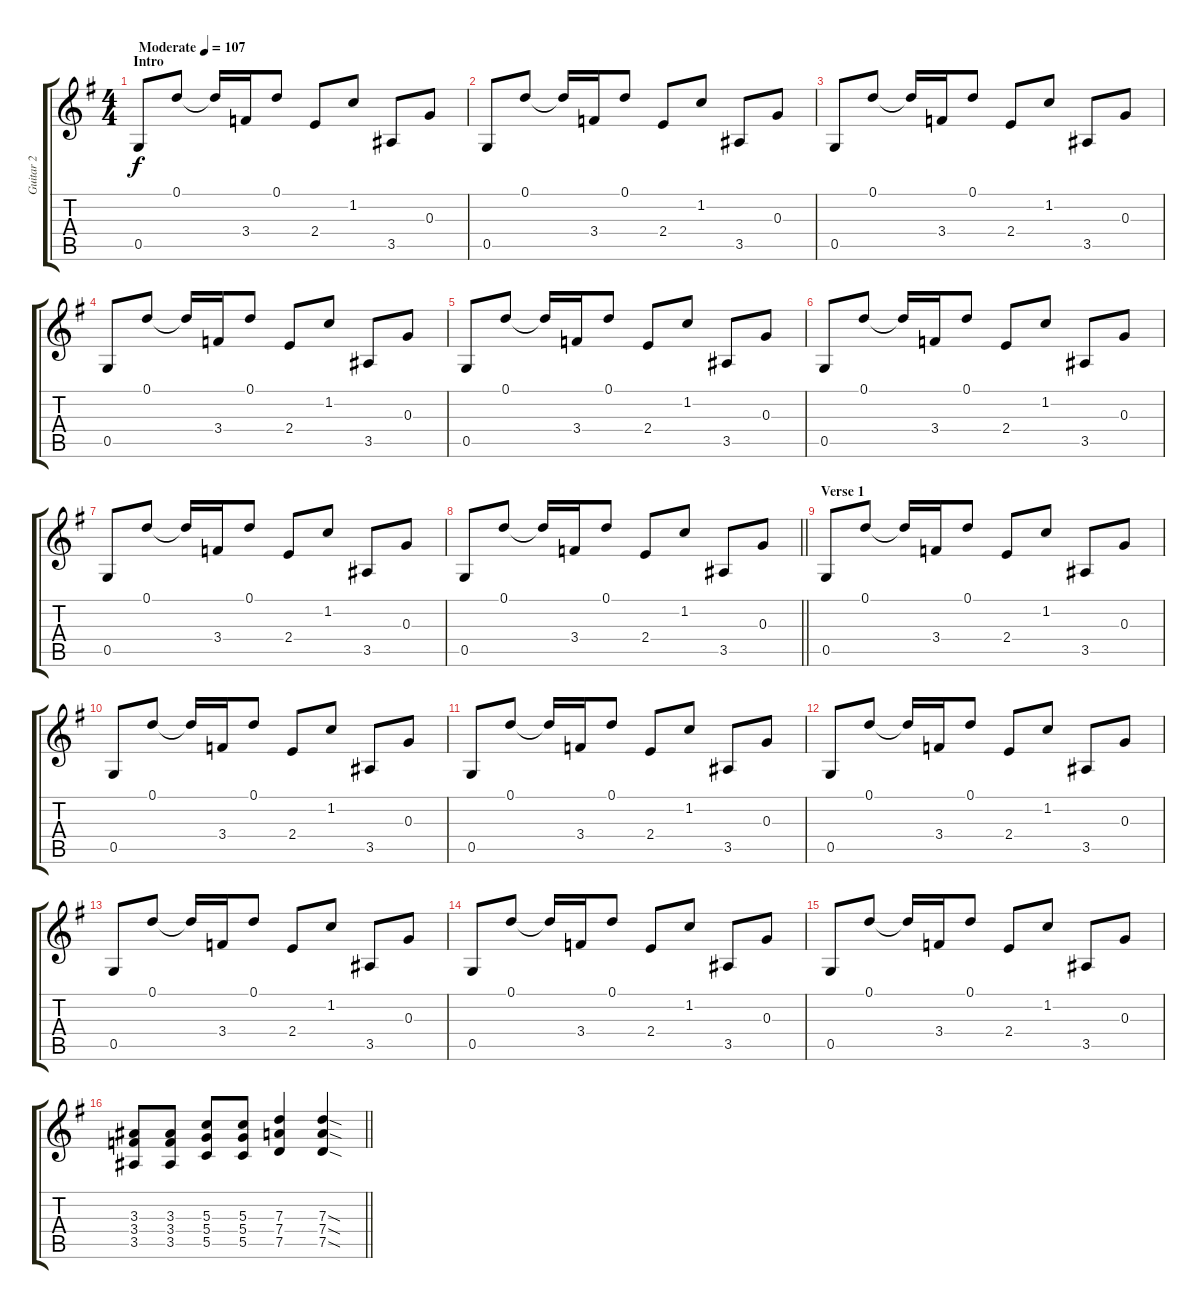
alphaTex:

\track ("Guitar 2" "Guitar 2") {instrument electricguitarclean}
\staff {score tabs}
\tuning (D4 B3 G3 D3 G2 D2) {hide}
\ts (4 4)
\section ("" "Intro")
\tempo (107 "Moderate")
\clef g2
\ks g
0.5.8{dy f instrument electricguitarclean} 0.1.8 0.1{t}.16 3.4.16 0.1.8 2.4.8 1.2.8 3.5.8 0.3.8 |
0.5.8 0.1.8 0.1{t}.16 3.4.16 0.1.8 2.4.8 1.2.8 3.5.8 0.3.8 |
0.5.8 0.1.8 0.1{t}.16 3.4.16 0.1.8 2.4.8 1.2.8 3.5.8 0.3.8 |
0.5.8 0.1.8 0.1{t}.16 3.4.16 0.1.8 2.4.8 1.2.8 3.5.8 0.3.8 |
0.5.8 0.1.8 0.1{t}.16 3.4.16 0.1.8 2.4.8 1.2.8 3.5.8 0.3.8 |
0.5.8 0.1.8 0.1{t}.16 3.4.16 0.1.8 2.4.8 1.2.8 3.5.8 0.3.8 |
0.5.8 0.1.8 0.1{t}.16 3.4.16 0.1.8 2.4.8 1.2.8 3.5.8 0.3.8 |
\barLineRight lightlight
0.5.8 0.1.8 0.1{t}.16 3.4.16 0.1.8 2.4.8 1.2.8 3.5.8 0.3.8 |
\section ("" "Verse 1")
0.5.8 0.1.8 0.1{t}.16 3.4.16 0.1.8 2.4.8 1.2.8 3.5.8 0.3.8 |
0.5.8 0.1.8 0.1{t}.16 3.4.16 0.1.8 2.4.8 1.2.8 3.5.8 0.3.8 |
0.5.8 0.1.8 0.1{t}.16 3.4.16 0.1.8 2.4.8 1.2.8 3.5.8 0.3.8 |
0.5.8 0.1.8 0.1{t}.16 3.4.16 0.1.8 2.4.8 1.2.8 3.5.8 0.3.8 |
0.5.8 0.1.8 0.1{t}.16 3.4.16 0.1.8 2.4.8 1.2.8 3.5.8 0.3.8 |
0.5.8 0.1.8 0.1{t}.16 3.4.16 0.1.8 2.4.8 1.2.8 3.5.8 0.3.8 |
0.5.8 0.1.8 0.1{t}.16 3.4.16 0.1.8 2.4.8 1.2.8 3.5.8 0.3.8 |
\barLineRight lightlight
(3.3 3.4 3.5).8 (3.3 3.4 3.5).8 (5.3 5.4 5.5).8 (5.3 5.4 5.5).8 (7.3 7.4 7.5).4 (7.3{sod} 7.4{sod} 7.5{sod}).4
